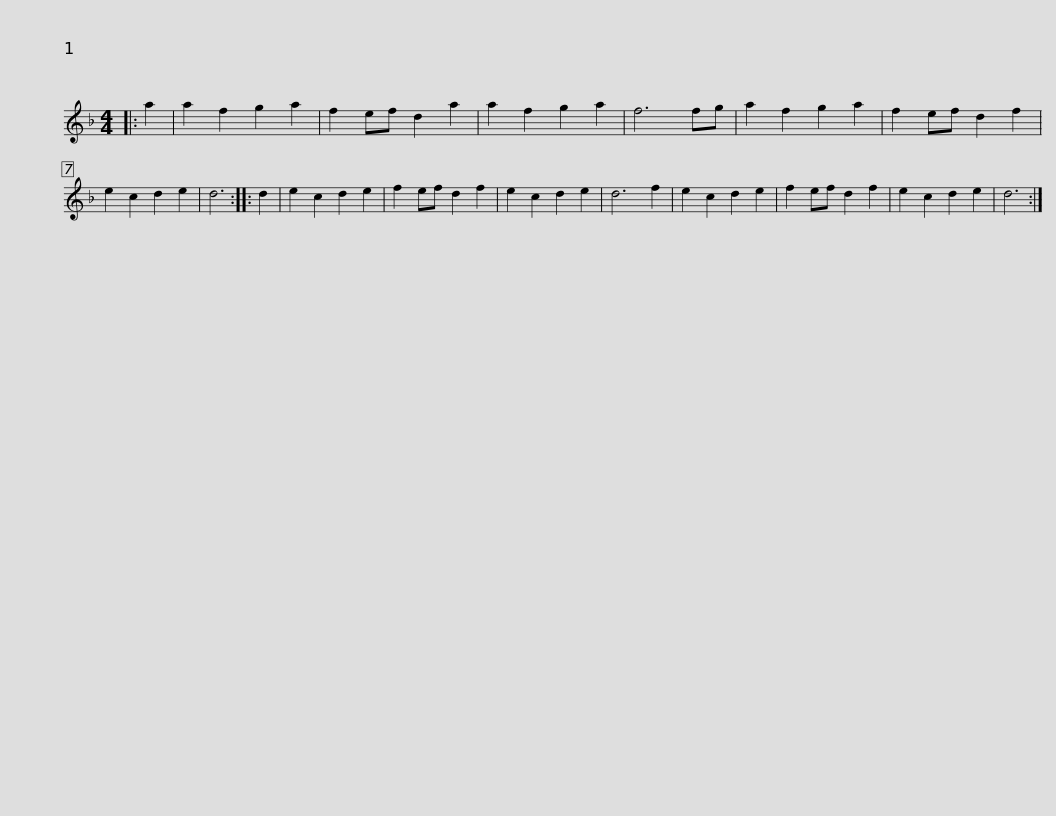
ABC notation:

X:1
L:1/8
M:4/4
I:linebreak $
K:Dmin
V:1 treble
V:1
|: a2 | a2 f2 g2 a2 | f2 ef d2 a2 | a2 f2 g2 a2 | f6 fg | %5
 a2 f2 g2 a2 | f2 ef d2 f2 | e2 c2 d2 e2 | d6 :: d2 |$ %10
 e2 c2 d2 e2 | f2 ef d2 f2 | e2 c2 d2 e2 | d6 f2 | e2 c2 d2 e2 | %15
 f2 ef d2 f2 | e2 c2 d2 e2 | d6 :| %18
